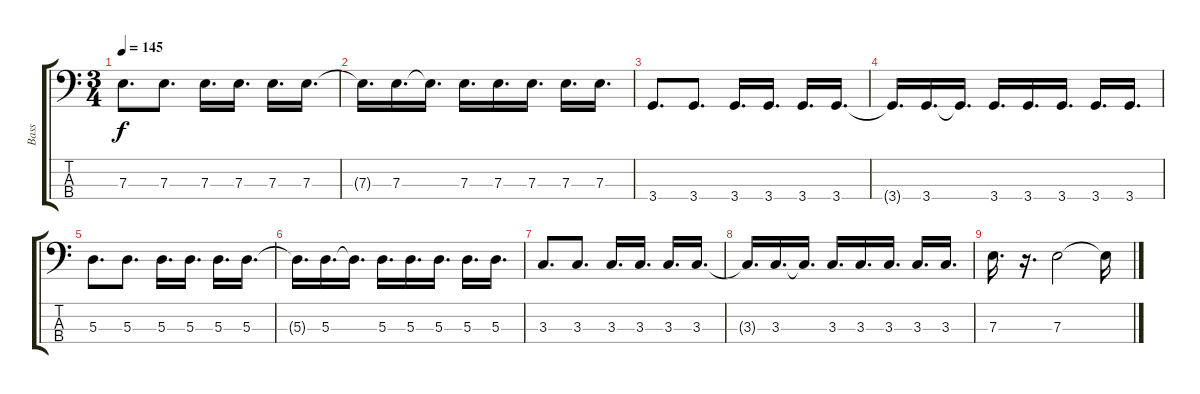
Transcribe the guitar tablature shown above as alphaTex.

\track ("Bass" "Bass") {instrument electricbasspick}
\staff {score tabs}
\tuning (G2 D2 A1 E1) {hide}
\ts (3 4)
\tempo 145
\clef f4
\ks c
7.3.8{d dy f} 7.3.8{d} 7.3.16{d} 7.3.16{d} 7.3.16{d} 7.3.16{d} |
7.3{t}.16{d} 7.3.16{d} 7.3{t}.16{d} 7.3.16{d} 7.3.16{d} 7.3.16{d} 7.3.16{d} 7.3.16{d} |
3.4.8{d} 3.4.8{d} 3.4.16{d} 3.4.16{d} 3.4.16{d} 3.4.16{d} |
3.4{t}.16{d} 3.4.16{d} 3.4{t}.16{d} 3.4.16{d} 3.4.16{d} 3.4.16{d} 3.4.16{d} 3.4.16{d} |
5.3.8{d} 5.3.8{d} 5.3.16{d} 5.3.16{d} 5.3.16{d} 5.3.16{d} |
5.3{t}.16{d} 5.3.16{d} 5.3{t}.16{d} 5.3.16{d} 5.3.16{d} 5.3.16{d} 5.3.16{d} 5.3.16{d} |
3.3.8{d} 3.3.8{d} 3.3.16{d} 3.3.16{d} 3.3.16{d} 3.3.16{d} |
3.3{t}.16{d} 3.3.16{d} 3.3{t}.16{d} 3.3.16{d} 3.3.16{d} 3.3.16{d} 3.3.16{d} 3.3.16{d} |
7.3.16{d} r.16{d} 7.3.2 7.3{t}.16
